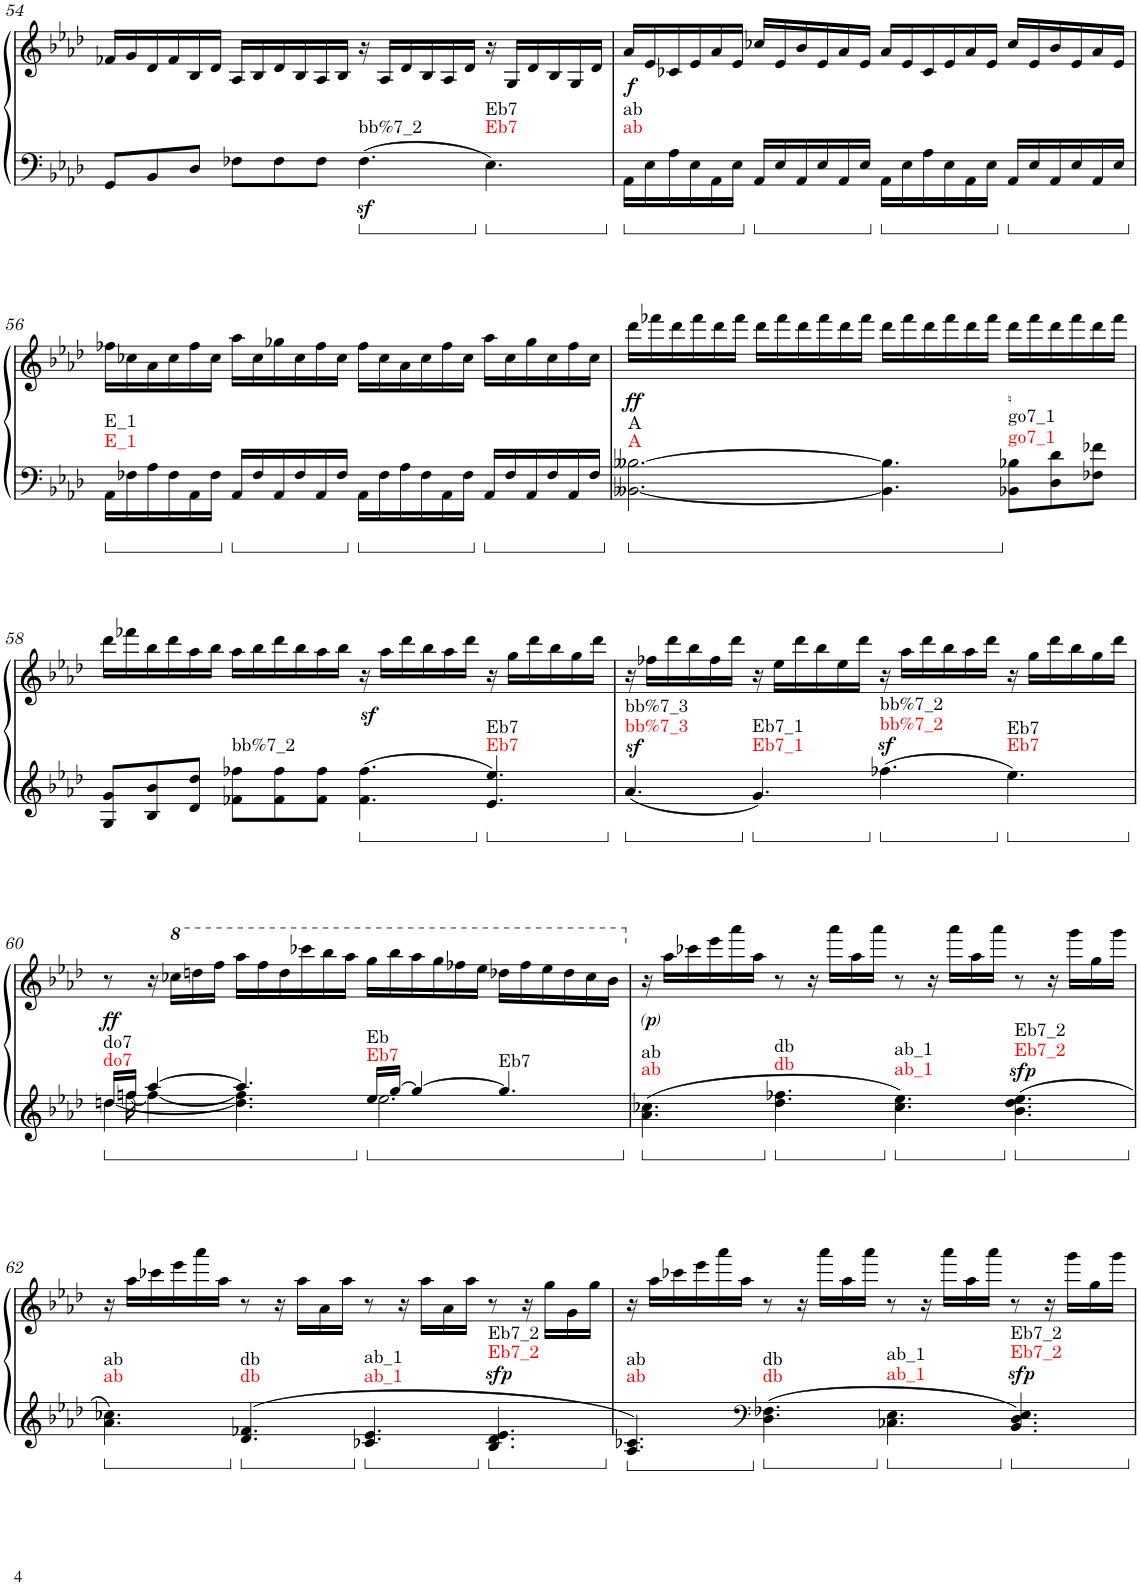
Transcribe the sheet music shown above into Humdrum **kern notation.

**kern	**kern	**dynam	**harte
*part1	*part1	*part1	*part1
*staff2	*staff1	*staff1/2	*
*I"Piano	*	*	*
*I'Pno.	*	*	*
!!LO:PB:g=z
*clefG2	*clefG2	*	*
*k[b-e-a-d-]	*k[b-e-a-d-]	*	*
*M12/8	*M12/8	*	*
=54	=54	=54	=54
8GG/L	16f-X/LL	.	.
.	16g/	.	.
8BB-/	16d-/	.	.
.	16f-/	.	.
8D-/J	16B-/	.	.
.	16d-/JJ	.	.
8F-X\L	16A-/LL	.	.
.	16B-/	.	.
8F-\	16d-/	.	.
.	16B-/	.	.
8F-\J	16A-/	.	.
.	16B-/JJ	.	.
!	!	!LO:DY:b=2	!LO:H:kt=bb%7_2
4.F-\	16r	sf	N
.	16A-/LL	.	.
.	16d-/	.	.
.	16B-/	.	.
.	16A-/	.	.
.	16d-/JJ	.	.
!	!	!	!LO:H:n=1:kt=Eb7
!	!	!	!LO:H:n=2:kt=Eb7
4.E-\	16r	.	N N
.	16G/LL	.	.
.	16d-/	.	.
.	16B-/	.	.
.	16G/	.	.
.	16d-/JJ	.	.
=55	=55	=55	=55
!	!	!LO:DY:b	!LO:H:n=1:kt=ab
!	!	!	!LO:H:n=2:kt=ab
16AA-\LL	16a-/LL	f	N N
16E-\	16e-/	.	.
16A-\	16c-X/	.	.
16E-\	16e-/	.	.
16AA-\	16a-/	.	.
16E-\JJ	16e-/JJ	.	.
16AA-/LL	16cc-X/LL	.	.
16E-/	16e-/	.	.
16AA-/	16b-/	.	.
16E-/	16e-/	.	.
16AA-/	16a-/	.	.
16E-/JJ	16e-/JJ	.	.
16AA-\LL	16a-/LL	.	.
16E-\	16e-/	.	.
16A-\	16c-/	.	.
16E-\	16e-/	.	.
16AA-\	16a-/	.	.
16E-\JJ	16e-/JJ	.	.
16AA-/LL	16cc-/LL	.	.
16E-/	16e-/	.	.
16AA-/	16b-/	.	.
16E-/	16e-/	.	.
16AA-/	16a-/	.	.
16E-/JJ	16e-/JJ	.	.
!!LO:LB:g=z
=56	=56	=56	=56
!	!	!	!LO:H:n=1:kt=E_1
!	!	!	!LO:H:n=2:kt=E_1
16AA-\LL	16ff-X\LL	.	N N
16F-X\	16cc-X\	.	.
16A-\	16a-\	.	.
16F-\	16cc-\	.	.
16AA-\	16ff-\	.	.
16F-\JJ	16cc-\JJ	.	.
16AA-/LL	16aa-\LL	.	.
16F-/	16cc-\	.	.
16AA-/	16gg-X\	.	.
16F-/	16cc-\	.	.
16AA-/	16ff-\	.	.
16F-/JJ	16cc-\JJ	.	.
16AA-\LL	16ff-\LL	.	.
16F-\	16cc-\	.	.
16A-\	16a-\	.	.
16F-\	16cc-\	.	.
16AA-\	16ff-\	.	.
16F-\JJ	16cc-\JJ	.	.
16AA-/LL	16aa-\LL	.	.
16F-/	16cc-\	.	.
16AA-/	16gg-\	.	.
16F-/	16cc-\	.	.
16AA-/	16ff-\	.	.
16F-/JJ	16cc-\JJ	.	.
=57	=57	=57	=57
!	!	!LO:DY:b	!LO:H:n=1:kt=A
!	!	!	!LO:H:n=2:kt=A
[2.BB--X\ [2.B--X\	16ddd-\LL	ff	N N
.	16fff-X\	.	.
.	16ddd-\	.	.
.	16fff-\	.	.
.	16ddd-\	.	.
.	16fff-\JJ	.	.
.	16ddd-\LL	.	.
.	16fff-\	.	.
.	16ddd-\	.	.
.	16fff-\	.	.
.	16ddd-\	.	.
.	16fff-\JJ	.	.
4.BB--\] 4.B--\]	16ddd-\LL	.	.
.	16fff-\	.	.
.	16ddd-\	.	.
.	16fff-\	.	.
.	16ddd-\	.	.
.	16fff-\JJ	.	.
!	!	!	!LO:H:n=1:kt=go7_1
!	!	!	!LO:H:n=2:kt=go7_1
8BB-X\ 8B-X\L	16ddd-\LL	.	N N
.	16fff-\	.	.
8D-\ 8d-\	16ddd-\	.	.
.	16fff-\	.	.
8F-X\ 8f-X\J	16ddd-\	.	.
.	16fff-\JJ	.	.
!!LO:LB:g=z
=58	=58	=58	=58
8G/ 8g/L	16ddd-\LL	.	.
.	16fff-X\	.	.
8B-/ 8b-/	16bb-\	.	.
.	16ddd-\	.	.
8d-/ 8dd-/J	16aa-\	.	.
.	16bb-\JJ	.	.
!	!	!	!LO:H:kt=bb%7_2
8f-X\ 8ff-X\L	16aa-\LL	.	N
.	16bb-\	.	.
8f-\ 8ff-\	16ddd-\	.	.
.	16bb-\	.	.
8f-\ 8ff-\J	16aa-\	.	.
.	16bb-\JJ	.	.
!	!	!LO:DY:b	!
4.f-\ 4.ff-\	16r	sf	.
.	16aa-\LL	.	.
.	16ddd-\	.	.
.	16bb-\	.	.
.	16aa-\	.	.
.	16ddd-\JJ	.	.
!	!	!	!LO:H:n=1:kt=Eb7
!	!	!	!LO:H:n=2:kt=Eb7
4.e-/ 4.ee-/	16r	.	N N
.	16gg\LL	.	.
.	16ddd-\	.	.
.	16bb-\	.	.
.	16gg\	.	.
.	16ddd-\JJ	.	.
=59	=59	=59	=59
!	!	!LO:DY:a=2	!LO:H:n=1:kt=bb%7_3
!	!	!	!LO:H:n=2:kt=bb%7_3
4.a-/	16r	sf	N N
.	16ff-X\LL	.	.
.	16ddd-\	.	.
.	16bb-\	.	.
.	16ff-\	.	.
.	16ddd-\JJ	.	.
!	!	!	!LO:H:n=1:kt=Eb7_1
!	!	!	!LO:H:n=2:kt=Eb7_1
4.g/	16r	.	N N
.	16ee-\LL	.	.
.	16ddd-\	.	.
.	16bb-\	.	.
.	16ee-\	.	.
.	16ddd-\JJ	.	.
!	!	!LO:DY:a=2	!LO:H:n=1:kt=bb%7_2
!	!	!	!LO:H:n=2:kt=bb%7_2
4.ff-X\	16r	sf	N N
.	16aa-\LL	.	.
.	16ddd-\	.	.
.	16bb-\	.	.
.	16aa-\	.	.
.	16ddd-\JJ	.	.
!	!	!	!LO:H:n=1:kt=Eb7
!	!	!	!LO:H:n=2:kt=Eb7
4.ee-\	16r	.	N N
.	16gg\LL	.	.
.	16ddd-\	.	.
.	16bb-\	.	.
.	16gg\	.	.
.	16ddd-\JJ	.	.
!!LO:LB:g=z
=60	=60	=60	=60
*^	*	*	*
*	*^	*	*	*
!	!	!	!	!LO:DY:b	!LO:H:n=1:kt=do7
!	!	!	!	!	!LO:H:n=2:kt=do7
16ddn/LL	16ryy	[4.dd\	8r	ff	N N
16ff/JJ	[16ffn\	.	.	.	.
[4aa-/	4ff\_	.	16r	.	.
.	.	.	16ccc-X\LL	.	.
.	.	.	16dddn\	.	.
.	.	.	16fff\JJ	.	.
4.aa-/]	4.dd\] 4.ff\]	4.ryy	16aaa-\LL	.	.
.	.	.	16fff\	.	.
.	.	.	16ddd\	.	.
.	.	.	16cccc-X\	.	.
.	.	.	16bbb-\	.	.
.	.	.	16aaa-\JJ	.	.
!	!	!	!	!	!LO:H:n=1:kt=Eb7
!	!	!	!	!	!LO:H:n=2:kt=Eb
16ee-/LL	2.ee-\	2.ryy	16ggg\LL	.	N N
[16gg/JJ	.	.	16bbb-\	.	.
4gg/_	.	.	16aaa-\	.	.
.	.	.	16ggg\	.	.
.	.	.	16fff-X\	.	.
.	.	.	16eee-\JJ	.	.
!	!	!	!	!	!LO:H:kt=Eb7
4.gg/]	.	.	16ddd-X\LL	.	N
.	.	.	16fff-\	.	.
.	.	.	16eee-\	.	.
.	.	.	16ddd-\	.	.
.	.	.	16ccc-\	.	.
.	.	.	16bb-\JJ	.	.
*v	*v	*v	*	*	*
=61	=61	=61	=61
!	!	!LO:DY:b	!
!	!	!LO:DY:n=1:b	!
!	!	!LO:DY:n=2:b	!LO:H:n=1:kt=ab
!	!	!	!LO:H:n=2:kt=ab
4.a-\ 4.cc-X\	16r	other-dynamics p other-dynamics	N N
.	16aa-\LL	.	.
.	16ccc-X\	.	.
.	16eee-\	.	.
.	16aaa-\	.	.
.	16aa-\JJ	.	.
!	!	!	!LO:H:n=1:kt=db
!	!	!	!LO:H:n=2:kt=db
4.dd-\ 4.ff-X\	8r	.	N N
.	16r	.	.
.	16aaa-\LL	.	.
.	16aa-\	.	.
.	16aaa-\JJ	.	.
!	!	!	!LO:H:n=1:kt=ab_1
!	!	!	!LO:H:n=2:kt=ab_1
4.cc-\ 4.ee-\	8r	.	N N
.	16r	.	.
.	16aaa-\LL	.	.
.	16aa-\	.	.
.	16aaa-\JJ	.	.
!	!	!LO:DY:n=3:a=2	!LO:H:n=1:kt=Eb7_2
!	!	!	!LO:H:n=2:kt=Eb7_2
4.b-\ 4.dd-\ 4.ee-\	8r	sfp	N N
.	16r	.	.
.	16ggg\LL	.	.
.	16gg\	.	.
.	16ggg\JJ	.	.
!!LO:LB:g=z
=62	=62	=62	=62
!	!	!	!LO:H:n=1:kt=ab
!	!	!	!LO:H:n=2:kt=ab
4.a-\ 4.cc-X\	16r	.	N N
.	16aa-\LL	.	.
.	16ccc-X\	.	.
.	16eee-\	.	.
.	16aaa-\	.	.
.	16aa-\JJ	.	.
!	!	!	!LO:H:n=1:kt=db
!	!	!	!LO:H:n=2:kt=db
4.d-/ 4.f-X/	8r	.	N N
.	16r	.	.
.	16aa-\LL	.	.
.	16a-\	.	.
.	16aa-\JJ	.	.
!	!	!	!LO:H:n=1:kt=ab_1
!	!	!	!LO:H:n=2:kt=ab_1
4.c-X/ 4.e-/	8r	.	N N
.	16r	.	.
.	16aa-\LL	.	.
.	16a-\	.	.
.	16aa-\JJ	.	.
!	!	!LO:DY:a=2	!LO:H:n=1:kt=Eb7_2
!	!	!	!LO:H:n=2:kt=Eb7_2
4.B-/ 4.d-/ 4.e-/	8r	sfp	N N
.	16r	.	.
.	16gg\LL	.	.
.	16g\	.	.
.	16gg\JJ	.	.
=63	=63	=63	=63
!	!	!	!LO:H:n=1:kt=ab
!	!	!	!LO:H:n=2:kt=ab
4.A-/ 4.c-X/	16r	.	N N
.	16aa-\LL	.	.
.	16ccc-X\	.	.
.	16eee-\	.	.
.	16aaa-\	.	.
.	16aa-\JJ	.	.
*clefF4	*	*	*
!	!	!	!LO:H:n=1:kt=db
!	!	!	!LO:H:n=2:kt=db
4.D-\ 4.F-X\	8r	.	N N
.	16r	.	.
.	16aaa-\LL	.	.
.	16aa-\	.	.
.	16aaa-\JJ	.	.
!	!	!	!LO:H:n=1:kt=ab_1
!	!	!	!LO:H:n=2:kt=ab_1
4.C-X\ 4.E-\	8r	.	N N
.	16r	.	.
.	16aaa-\LL	.	.
.	16aa-\	.	.
.	16aaa-\JJ	.	.
!	!	!LO:DY:a=2	!LO:H:n=1:kt=Eb7_2
!	!	!	!LO:H:n=2:kt=Eb7_2
4.BB-/ 4.D-/ 4.E-/	8r	sfp	N N
.	16r	.	.
.	16ggg\LL	.	.
.	16gg\	.	.
.	16ggg\JJ	.	.
=	=	=	=
*-	*-	*-	*-
